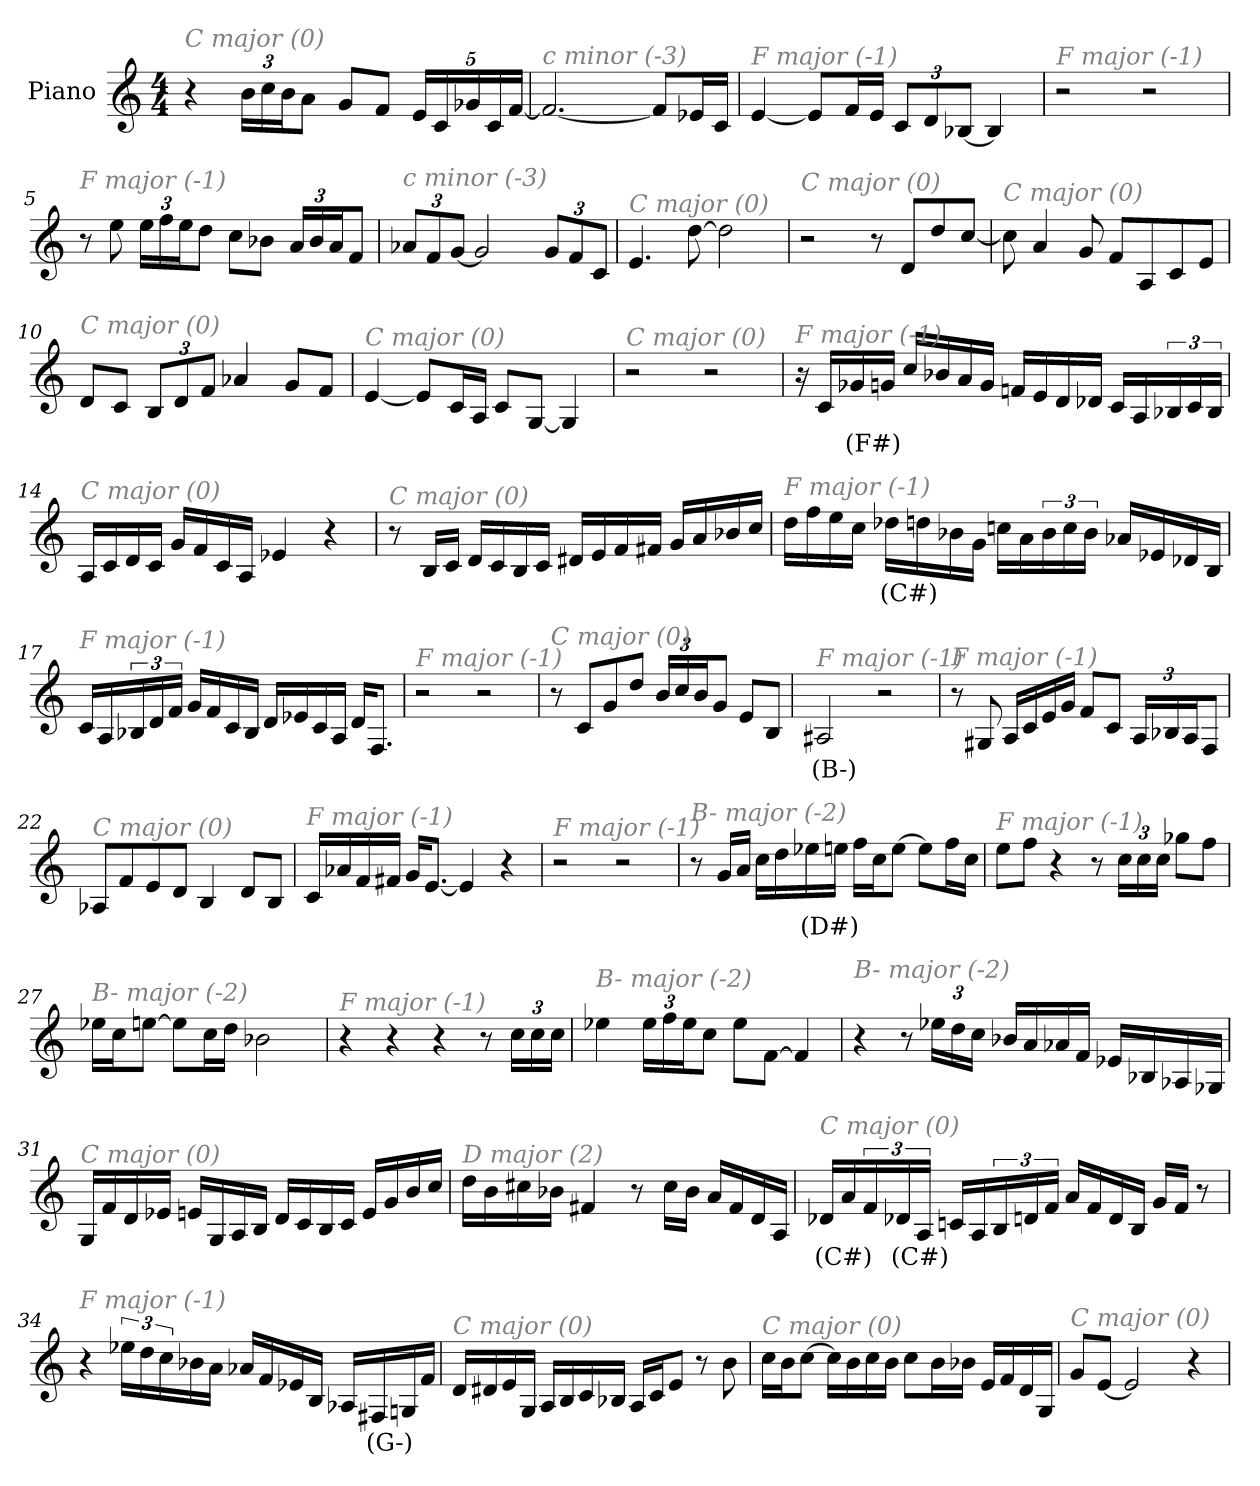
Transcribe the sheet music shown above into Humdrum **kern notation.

**kern	**text
*part1	*part1
*staff1	*staff1
*I"Piano	*
*I'Pno	*
*clefG2	*
*k[]	*
*M4/4	*
*MM132	*
=1	=1
!LO:TX:i:color=#808080:t=C major (0)	!
4r	.
*Xbrackettup	*
24b\LL	.
24cc\	.
24b\J	.
8a\J	.
8g/L	.
8f/J	.
20e/LL	.
20c/	.
20g-X/	.
20c/	.
[20f/JJ	.
=2	=2
!LO:TX:i:color=#808080:t=c minor (-3)	!
2.f/_	.
8f/L]	.
16e-X/L	.
16c/JJ	.
=3	=3
!LO:TX:i:color=#808080:t=F major (-1)	!
[4e/	.
8e/L]	.
16f/L	.
16e/JJ	.
12c/L	.
12d/	.
[12B-X/J	.
4B-/]	.
=4	=4
!LO:TX:i:color=#808080:t=F major (-1)	!
2r	.
2r	.
!!LO:LB:g=z
=5	=5
!LO:TX:i:color=#808080:t=F major (-1)	!
8r	.
8ee\	.
24ee\LL	.
24ff\	.
24ee\J	.
8dd\J	.
8cc\L	.
8b-X\J	.
24a/LL	.
24b-/	.
24a/J	.
8f/J	.
=6	=6
!LO:TX:i:color=#808080:t=c minor (-3)	!
12a-X/L	.
12f/	.
[12g/J	.
2g/]	.
12g/L	.
12f/	.
12c/J	.
=7	=7
!LO:TX:i:color=#808080:t=C major (0)	!
4.e/	.
[8dd\	.
2dd\]	.
=8	=8
!LO:TX:i:color=#808080:t=C major (0)	!
2r	.
8r	.
8d/L	.
8dd/	.
[8cc/J	.
=9	=9
!LO:TX:i:color=#808080:t=C major (0)	!
8cc\]	.
4a/	.
8g/	.
8f/L	.
8A/	.
8c/	.
8e/J	.
!!LO:LB:g=z
=10	=10
!LO:TX:i:color=#808080:t=C major (0)	!
8d/L	.
8c/J	.
12B/L	.
12d/	.
12f/J	.
4a-X/	.
8g/L	.
8f/J	.
=11	=11
!LO:TX:i:color=#808080:t=C major (0)	!
[4e/	.
8e/L]	.
16c/L	.
16A/JJ	.
8c/L	.
[8G/J	.
4G/]	.
=12	=12
!LO:TX:i:color=#808080:t=C major (0)	!
2r	.
2r	.
=13	=13
!LO:TX:i:color=#808080:t=F major (-1)	!
16r	.
16c/LL	.
16g-Xi/	(F#)
16g/JJ	.
16cc/LL	.
16b-X/	.
16a/	.
16g/JJ	.
16fn/LL	.
16e/	.
16d/	.
16d-X/JJ	.
16c/LL	.
16A/	.
*brackettup	*
24B-X/	.
24c/	.
24B-/JJ	.
!!LO:LB:g=z
=14	=14
!LO:TX:i:color=#808080:t=C major (0)	!
16A/LL	.
16c/	.
16d/	.
16c/JJ	.
16g/LL	.
16f/	.
16c/	.
16A/JJ	.
4e-X/	.
4r	.
=15	=15
!LO:TX:i:color=#808080:t=C major (0)	!
8r	.
16B/LL	.
16c/JJ	.
16d/LL	.
16c/	.
16B/	.
16c/JJ	.
16d#X/LL	.
16e/	.
16f/	.
16f#X/JJ	.
16g/LL	.
16a/	.
16b-X/	.
16cc/JJ	.
!!LO:LB:g=z
=16	=16
!LO:TX:i:color=#808080:t=F major (-1)	!
16dd\LL	.
16ff\	.
16ee\	.
16cc\JJ	.
16dd-Xi\LL	(C#)
16dd\	.
16b-X\	.
16g\JJ	.
16ccn\LL	.
16a\	.
24b-\	.
24cc\	.
24b-\JJ	.
16a-X/LL	.
16e-X/	.
16d-X/	.
16B/JJ	.
=17	=17
!LO:TX:i:color=#808080:t=F major (-1)	!
16c/LL	.
16A/	.
24B-X/	.
24d/	.
24f/JJ	.
16g/LL	.
16f/	.
16c/	.
16B-/JJ	.
16d/LL	.
16e-X/	.
16c/	.
16A/JJ	.
16d/KL	.
8.F/J	.
=18	=18
!LO:TX:i:color=#808080:t=F major (-1)	!
2r	.
2r	.
!!LO:LB:g=z
=19	=19
!LO:TX:i:color=#808080:t=C major (0)	!
8r	.
8c/L	.
8g/	.
8dd/J	.
*Xbrackettup	*
24b/LL	.
24cc/	.
24b/J	.
8g/J	.
8e/L	.
8B/J	.
=20	=20
!LO:TX:i:color=#808080:t=F major (-1)	!
2A#Xj/	(B-)
2r	.
=21	=21
!LO:TX:i:color=#808080:t=F major (-1)	!
8r	.
8G#X/	.
16A/LL	.
16c/	.
16e/	.
16g/JJ	.
8f/L	.
8c/J	.
24A/LL	.
24B-X/	.
24A/J	.
8F/J	.
=22	=22
!LO:TX:i:color=#808080:t=C major (0)	!
8A-X/L	.
8f/	.
8e/	.
8d/J	.
4B/	.
8d/L	.
8B/J	.
!!LO:LB:g=z
=23	=23
!LO:TX:i:color=#808080:t=F major (-1)	!
16c/LL	.
16a-X/	.
16f/	.
16f#X/JJ	.
16g/KL	.
[8.e/J	.
4e/]	.
4r	.
=24	=24
!LO:TX:i:color=#808080:t=F major (-1)	!
2r	.
2r	.
=25	=25
!LO:TX:i:color=#808080:t=B- major (-2)	!
8r	.
16g/LL	.
16a/JJ	.
16cc\LL	.
16dd\	.
16ee-Xi\	(D#)
16ee\JJ	.
16ff\LL	.
16cc\J	.
[8ee\J	.
8ee\L]	.
16ff\L	.
16cc\JJ	.
=26	=26
!LO:TX:i:color=#808080:t=F major (-1)	!
8ee\L	.
8ff\J	.
4r	.
8r	.
24cc\LL	.
24cc\	.
24cc\JJ	.
8gg-X\L	.
8ff\J	.
!!LO:LB:g=z
=27	=27
!LO:TX:i:color=#808080:t=B- major (-2)	!
16ee-X\LL	.
16cc\J	.
[8een\J	.
8ee\L]	.
16cc\L	.
16dd\JJ	.
2b-X\	.
=28	=28
!LO:TX:i:color=#808080:t=F major (-1)	!
4r	.
4r	.
4r	.
8r	.
24cc\LL	.
24cc\	.
24cc\JJ	.
=29	=29
!LO:TX:i:color=#808080:t=B- major (-2)	!
4ee-X\	.
24ee-\LL	.
24ff\	.
24ee-\J	.
8cc\J	.
8ee-\L	.
[8f\J	.
4f/]	.
!!LO:LB:g=z
=30	=30
!LO:TX:i:color=#808080:t=B- major (-2)	!
4r	.
8r	.
24ee-X\LL	.
24dd\	.
24cc\JJ	.
16b-X/LL	.
16a/	.
16a-X/	.
16f/JJ	.
16e-X/LL	.
16B-X/	.
16A-X/	.
16G-X/JJ	.
=31	=31
!LO:TX:i:color=#808080:t=C major (0)	!
16G/LL	.
16f/	.
16d/	.
16e-X/JJ	.
16en/LL	.
16G/	.
16A/	.
16B/JJ	.
16d/LL	.
16c/	.
16B/	.
16c/JJ	.
16e/LL	.
16g/	.
16b/	.
16cc/JJ	.
!!LO:LB:g=z
=32	=32
!LO:TX:i:color=#808080:t=D major (2)	!
16dd\LL	.
16b\	.
16cc#X\	.
16b-X\JJ	.
4f#X/	.
8r	.
16cc#\LL	.
16b-\JJ	.
16a/LL	.
16f#/	.
16d/	.
16A/JJ	.
=33	=33
!LO:TX:i:color=#808080:t=C major (0)	!
16d-Xi/LL	(C#)
16a/	.
*brackettup	*
24f/	.
24d-Xi/	(C#)
24A/JJ	.
16cn/LL	.
16A/	.
24B/	.
24d/	.
24f/JJ	.
16a/LL	.
16f/	.
16d/	.
16B/JJ	.
16g/LL	.
16f/JJ	.
8r	.
!!LO:PB:g=z
=34	=34
!LO:TX:i:color=#808080:t=F major (-1)	!
4r	.
24ee-X\LL	.
24dd\	.
24cc\	.
16b-X\	.
16a\JJ	.
16a-X/LL	.
16f/	.
16e-X/	.
16B/JJ	.
16A-X/LL	.
16F#Xi/	(G-)
16Gn/	.
16f/JJ	.
=35	=35
!LO:TX:i:color=#808080:t=C major (0)	!
16d/LL	.
16d#X/	.
16e/	.
16G/JJ	.
16A/LL	.
16B/	.
16c/	.
16B-X/JJ	.
16A/LL	.
16c/J	.
8e/J	.
8r	.
8b\	.
!!LO:LB:g=z
=36	=36
!LO:TX:i:color=#808080:t=C major (0)	!
16cc\LL	.
16b\J	.
[8cc\J	.
16cc\LL]	.
16b\	.
16cc\	.
16b\JJ	.
8cc\L	.
16b\L	.
16b-X\JJ	.
16e/LL	.
16f/	.
16d/	.
16G/JJ	.
=37	=37
!LO:TX:i:color=#808080:t=C major (0)	!
8g/L	.
[8e/J	.
2e/]	.
4r	.
=	=
*-	*-
